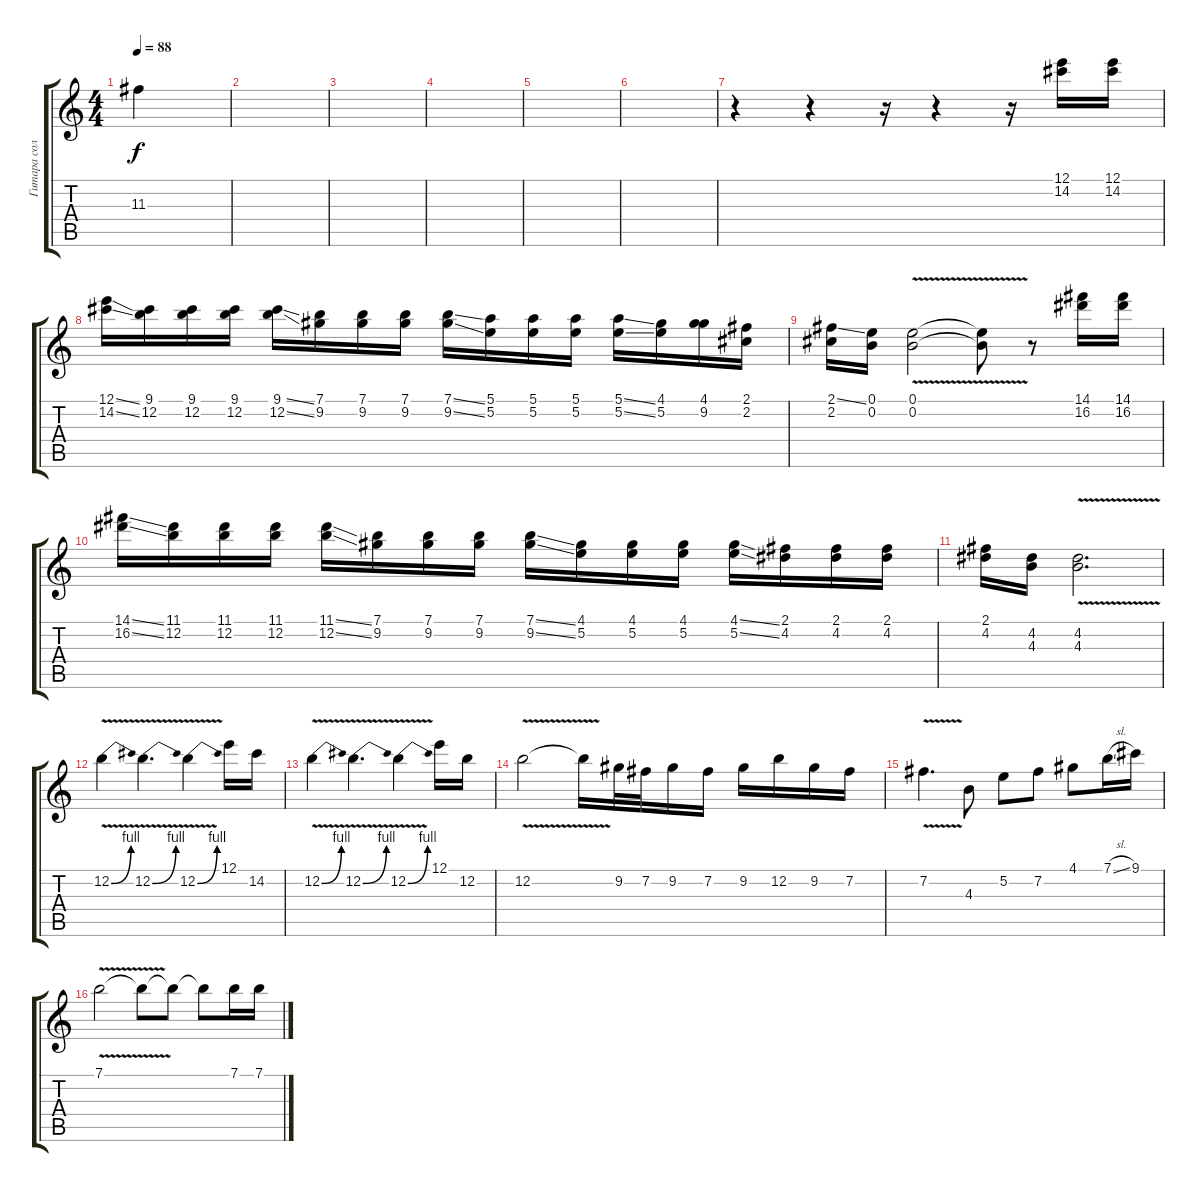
\track ("Гитара соло" "Гитара сол") {instrument electricguitarjazz}
\staff {score tabs}
\tuning (E4 B3 G3 D3 A2 E2) {hide}
\ts (4 4)
\tempo 88
\clef g2
\ks c
11.3{t}.4{dy f} |
|
|
|
|
|
r.4{instrument overdrivenguitar} r.4 r.16 r.4 r.16 (12.1 14.2).16 (12.1 14.2).16 |
(12.1{ss} 14.2{ss}).16 (9.1 12.2).16 (9.1 12.2).16 (9.1 12.2).16 (9.1{ss} 12.2{ss}).16 (7.1 9.2).16 (7.1 9.2).16 (7.1 9.2).16 (7.1{ss} 9.2{ss}).16 (5.1 5.2).16 (5.1 5.2).16 (5.1 5.2).16 (5.1{ss} 5.2{ss}).16 (4.1 5.2).16 (4.1 9.2).16 (2.1 2.2).16 |
(2.1{ss} 2.2).16 (0.1 0.2).16 (0.1{v} 0.2).2 (0.1{t} 0.2{t}).8 r.8 (14.1 16.2).16 (14.1 16.2).16 |
(14.1{ss} 16.2{ss}).16 (11.1 12.2).16 (11.1 12.2).16 (11.1 12.2).16 (11.1{ss} 12.2{ss}).16 (7.1 9.2).16 (7.1 9.2).16 (7.1 9.2).16 (7.1{ss} 9.2{ss}).16 (4.1 5.2).16 (4.1 5.2).16 (4.1 5.2).16 (4.1{ss} 5.2{ss}).16 (2.1 4.2).16 (2.1 4.2).16 (2.1 4.2).16 |
(2.1 4.2).16 (4.2 4.3).16 (4.2{v} 4.3).2{d} |
12.2{be (bend 0 0 60 4) v}.4 12.2{be (bend 0 0 60 4) v}.4{d} 12.2{be (bend 0 0 60 4) v}.4 12.1.16 14.2.16 |
12.2{be (bend 0 0 60 4) v}.4 12.2{be (bend 0 0 60 4) v}.4{d} 12.2{be (bend 0 0 60 4) v}.4 12.1.16 12.2.16 |
12.2{v}.2 12.2{t}.16 9.2.32 7.2.32 9.2.16 7.2.16 9.2.16 12.2.16 9.2.16 7.2.16 |
7.2{v}.4{d} 4.3.8 5.2.8 7.2.8 4.1.8 7.1{sl}.16 9.1.16 |
7.1{v}.2 7.1{t}.8 7.1{t}.8 7.1{t}.8 7.1.16 7.1.16
